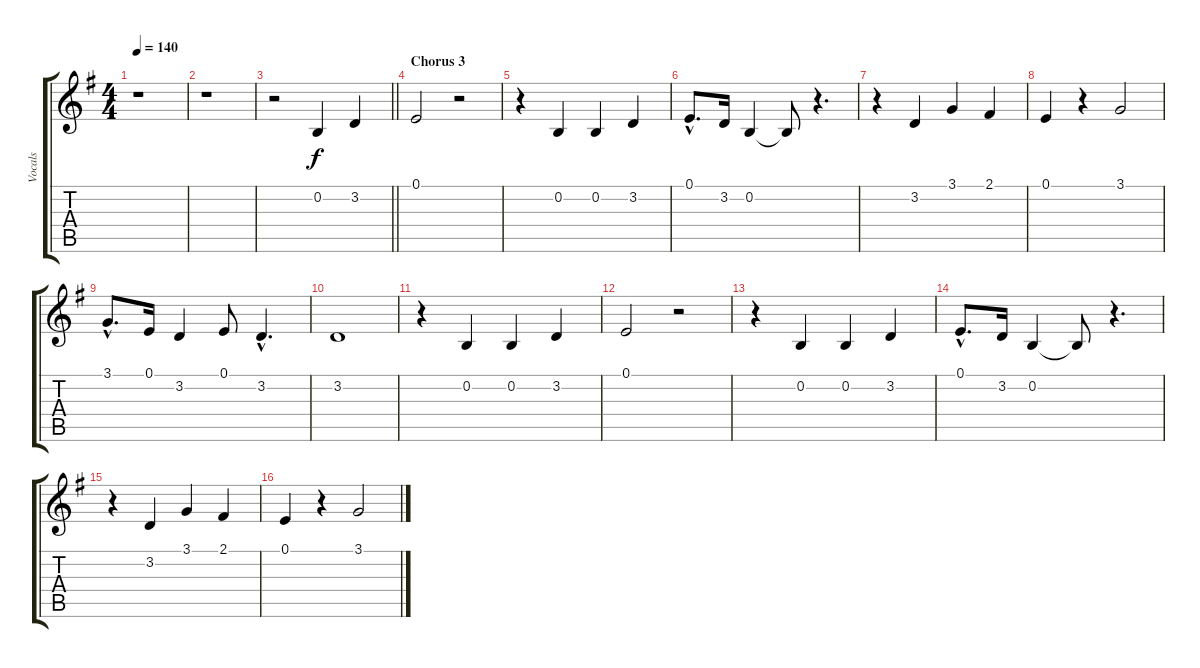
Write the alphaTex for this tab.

\track ("Vocals" "Vocals") {instrument oboe}
\staff {score tabs}
\tuning (E4 B3 G3 D3 A2 E2) {hide}
\ts (4 4)
\tempo 140
\clef g2
\ks g
r.1{dy f} |
r.1 |
\barLineRight lightlight
r.2 0.2.4 3.2.4 |
\section ("" "Chorus 3")
0.1.2 r.2 |
r.4 0.2.4 0.2.4 3.2.4 |
0.1{hac}.8{d} 3.2.16 0.2.4 0.2{t}.8 r.4{d} |
r.4 3.2.4 3.1.4 2.1.4 |
0.1.4 r.4 3.1.2 |
3.1{hac}.8{d} 0.1.16 3.2.4 0.1.8 3.2{hac}.4{d} |
3.2.1 |
r.4 0.2.4 0.2.4 3.2.4 |
0.1.2 r.2 |
r.4 0.2.4 0.2.4 3.2.4 |
0.1{hac}.8{d} 3.2.16 0.2.4 0.2{t}.8 r.4{d} |
r.4 3.2.4 3.1.4 2.1.4 |
0.1.4 r.4 3.1.2
